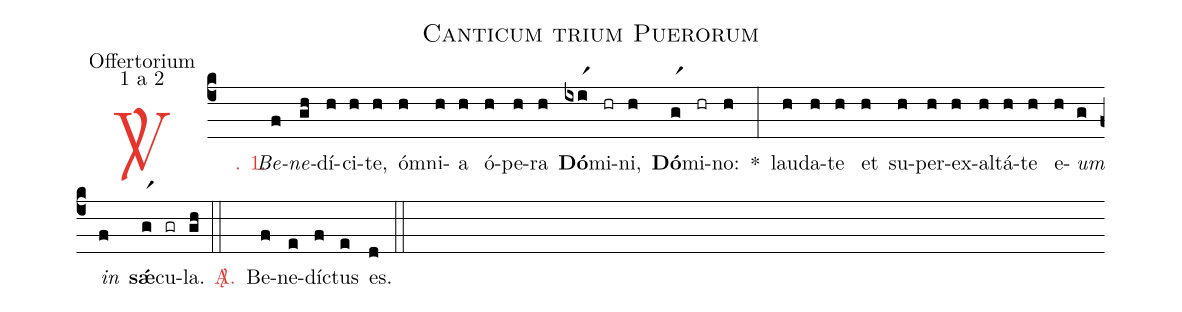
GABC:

name: Canticum trium Puerorum;
office-part: Offertorium;
mode: 1;
mode-differentia: a 2;
%%
(c4)

<c><sp>V/</sp>. 1.</c>() <i>Be</i>(f)<i>ne</i>(gh)dí(h)ci(h)te,(h) óm(h)ni(h)a(h) ó(h)pe(h)ra(h) <b>Dó</b>(ixir1)mi(hr)ni,(h) <b>Dó</b>(gr1)mi(hr)no:(h) *(:) lau(h)da(h)te(h) et(h) su(h)per(h)ex(h)al(h)tá(h)te(h) e(h)<i>um</i>(g) <i>in</i>(f) <b>sǽ</b>(gr1)cu(gr)la.(gh)

(::)

<nlba><c><sp>A/</sp>.</c>() Be</nlba>(f)ne(e)díc(f)tus(e) es.(d)

(::)
